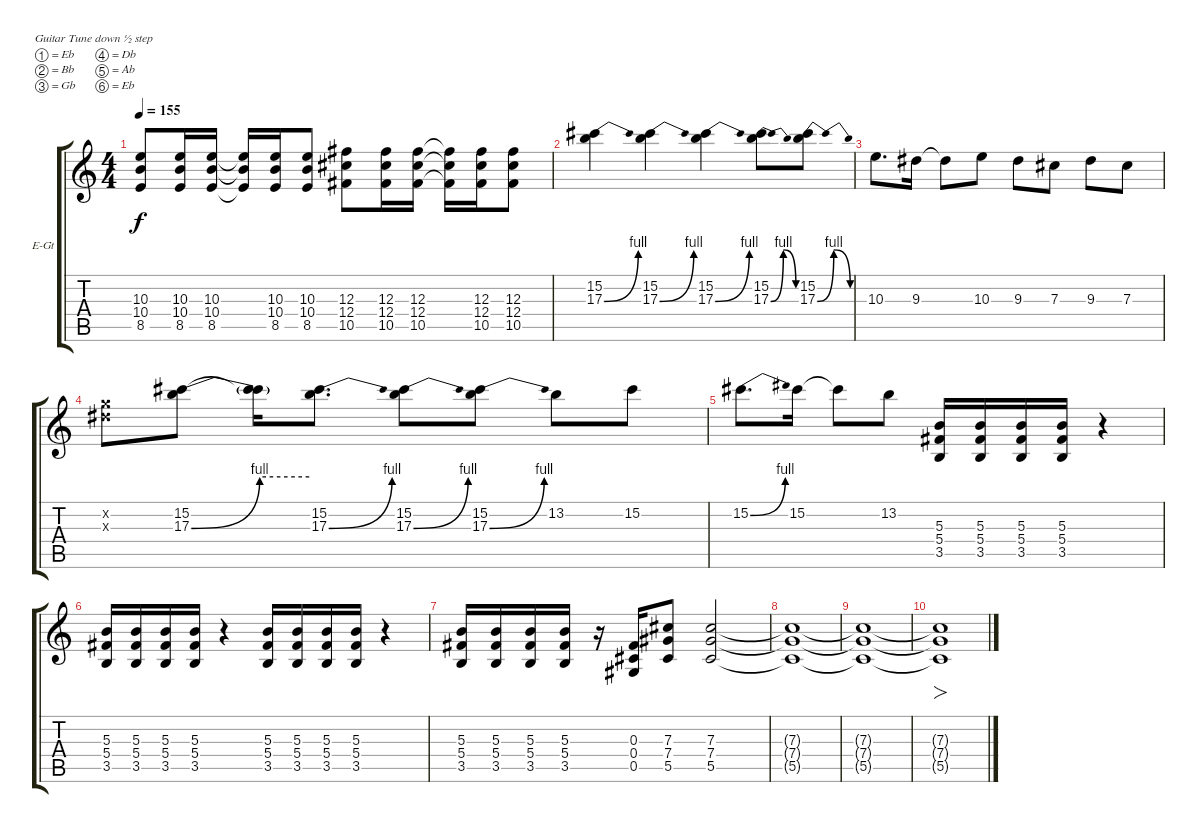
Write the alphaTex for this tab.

\defaultSystemsLayout 4
\bracketExtendMode groupsimilarinstruments
\firstSystemTrackNameOrientation horizontal
\otherSystemsTrackNameOrientation horizontal
\track ("Guitar - Zach Blair" "E-Gt") {instrument distortionguitar}
\staff {score tabs}
\tuning (Eb4 Bb3 Gb3 Db3 Ab2 Eb2)
\ts (4 4)
\tempo 155
\clef g2
\ks c
(10.3 10.4 8.5).8{dy f} (10.3 10.4 8.5).16 (10.3 10.4 8.5).16 (10.3{t} 10.4{t} 8.5{t}).16 (10.3 10.4 8.5).16 (10.3 10.4 8.5).8 (12.3 12.4 10.5).8 (12.3 12.4 10.5).16 (12.3 12.4 10.5).16 (12.3{t} 10.5{t} 12.4{t}).16 (12.3 12.4 10.5).16 (12.3 12.4 10.5).8 |
(15.2 17.3{be (bend 0 0 60 4)}).4 (15.2 17.3{be (bend 0 0 60 4)}).4 (15.2 17.3{be (bend 0 0 60 4)}).4 (15.2 17.3{be (bendrelease 0 0 30 4 30 4 60 0)}).8 (15.2 17.3{be (bendrelease 0 0 30 4 30 4 60 0)}).8 |
10.3.8{d} 9.3.16 9.3{t}.8 10.3.8 9.3.8 7.3.8 9.3.8 7.3.8 |
(9.2{x} 9.3{x}).8 (15.2 17.3{be (bend 0 0 60 4)}).8 (15.2{t} 17.3{be (hold 0 4 60 4) t}).16 (15.2 17.3{be (bend 0 0 60 4)}).8{d} (15.2 17.3{be (bend 0 0 60 4)}).8 (15.2 17.3{be (bend 0 0 60 4)}).8 13.2.8 15.2.8 |
15.2{be (bend 0 0 60 4)}.8{d} 15.2.16 15.2{t}.8 13.2.8 (5.3 5.4 3.5).16 (5.3 5.4 3.5).16 (5.3 5.4 3.5).16 (5.3 5.4 3.5).16 r.4 |
(5.3 5.4 3.5).16 (5.3 5.4 3.5).16 (5.3 5.4 3.5).16 (5.3 5.4 3.5).16 r.4 (5.3 5.4 3.5).16 (5.3 5.4 3.5).16 (5.3 5.4 3.5).16 (5.3 5.4 3.5).16 r.4 |
(5.3 5.4 3.5).16 (5.3 5.4 3.5).16 (5.3 5.4 3.5).16 (5.3 5.4 3.5).16 r.16 (0.5 0.4 0.3).16 (7.3 7.4 5.5).8 (7.3 7.4 5.5).2 |
(7.3{t} 5.5{t} 7.4{t}).1 |
(7.3{t} 5.5{t} 7.4{t}).1 |
(7.3{t} 5.5{t} 7.4{t}).1{fo}
